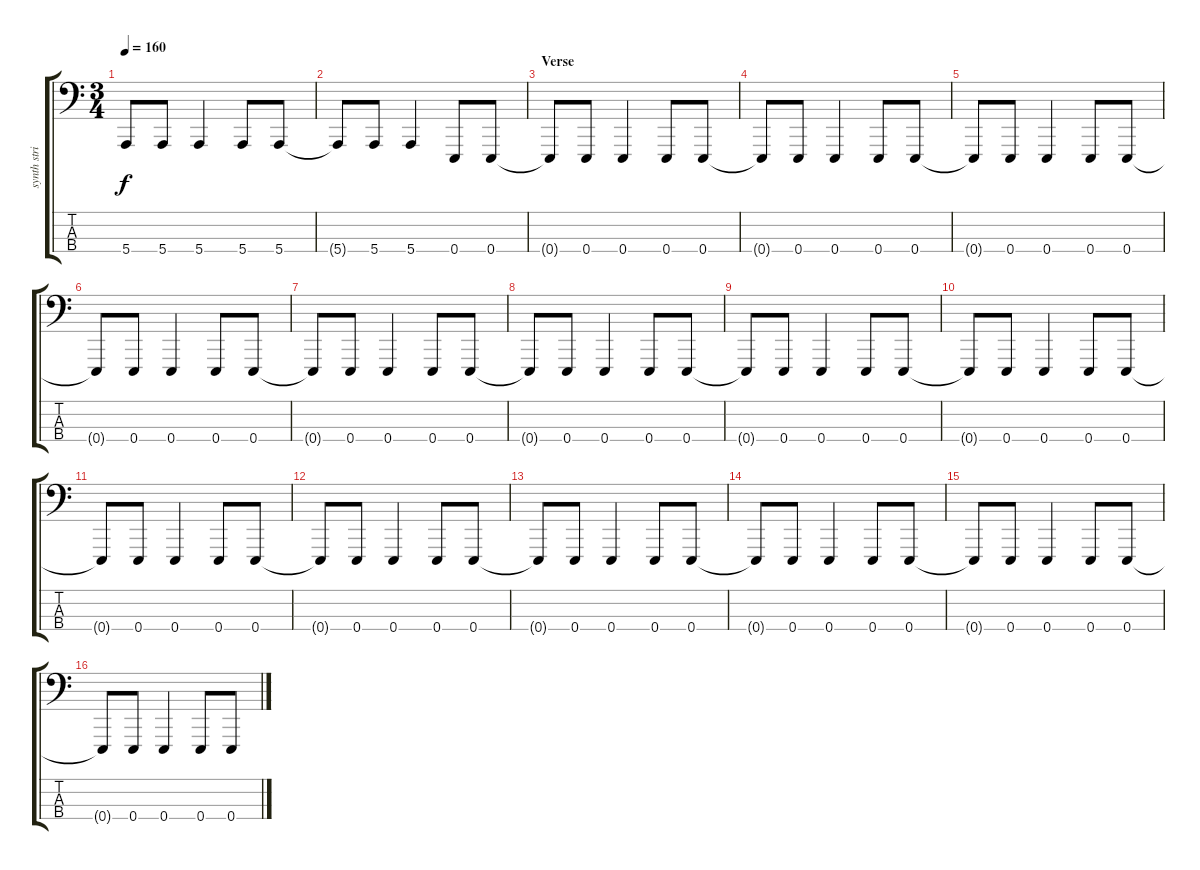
\track ("synth string" "synth stri") {instrument synthstrings1}
\staff {score tabs}
\tuning (G2 D2 A1 E1) {hide}
\ts (3 4)
\tempo 160
\clef f4
\ks c
5.4{t}.8{dy f} 5.4.8 5.4.4 5.4.8 5.4.8 |
5.4{t}.8 5.4.8 5.4.4 0.4.8 0.4.8 |
\section ("" "Verse")
0.4{t}.8 0.4.8 0.4.4 0.4.8 0.4.8 |
0.4{t}.8 0.4.8 0.4.4 0.4.8 0.4.8 |
0.4{t}.8 0.4.8 0.4.4 0.4.8 0.4.8 |
0.4{t}.8 0.4.8 0.4.4 0.4.8 0.4.8 |
0.4{t}.8 0.4.8 0.4.4 0.4.8 0.4.8 |
0.4{t}.8 0.4.8 0.4.4 0.4.8 0.4.8 |
0.4{t}.8 0.4.8 0.4.4 0.4.8 0.4.8 |
0.4{t}.8 0.4.8 0.4.4 0.4.8 0.4.8 |
0.4{t}.8 0.4.8 0.4.4 0.4.8 0.4.8 |
0.4{t}.8 0.4.8 0.4.4 0.4.8 0.4.8 |
0.4{t}.8 0.4.8 0.4.4 0.4.8 0.4.8 |
0.4{t}.8 0.4.8 0.4.4 0.4.8 0.4.8 |
0.4{t}.8 0.4.8 0.4.4 0.4.8 0.4.8 |
0.4{t}.8 0.4.8 0.4.4 0.4.8 0.4.8
